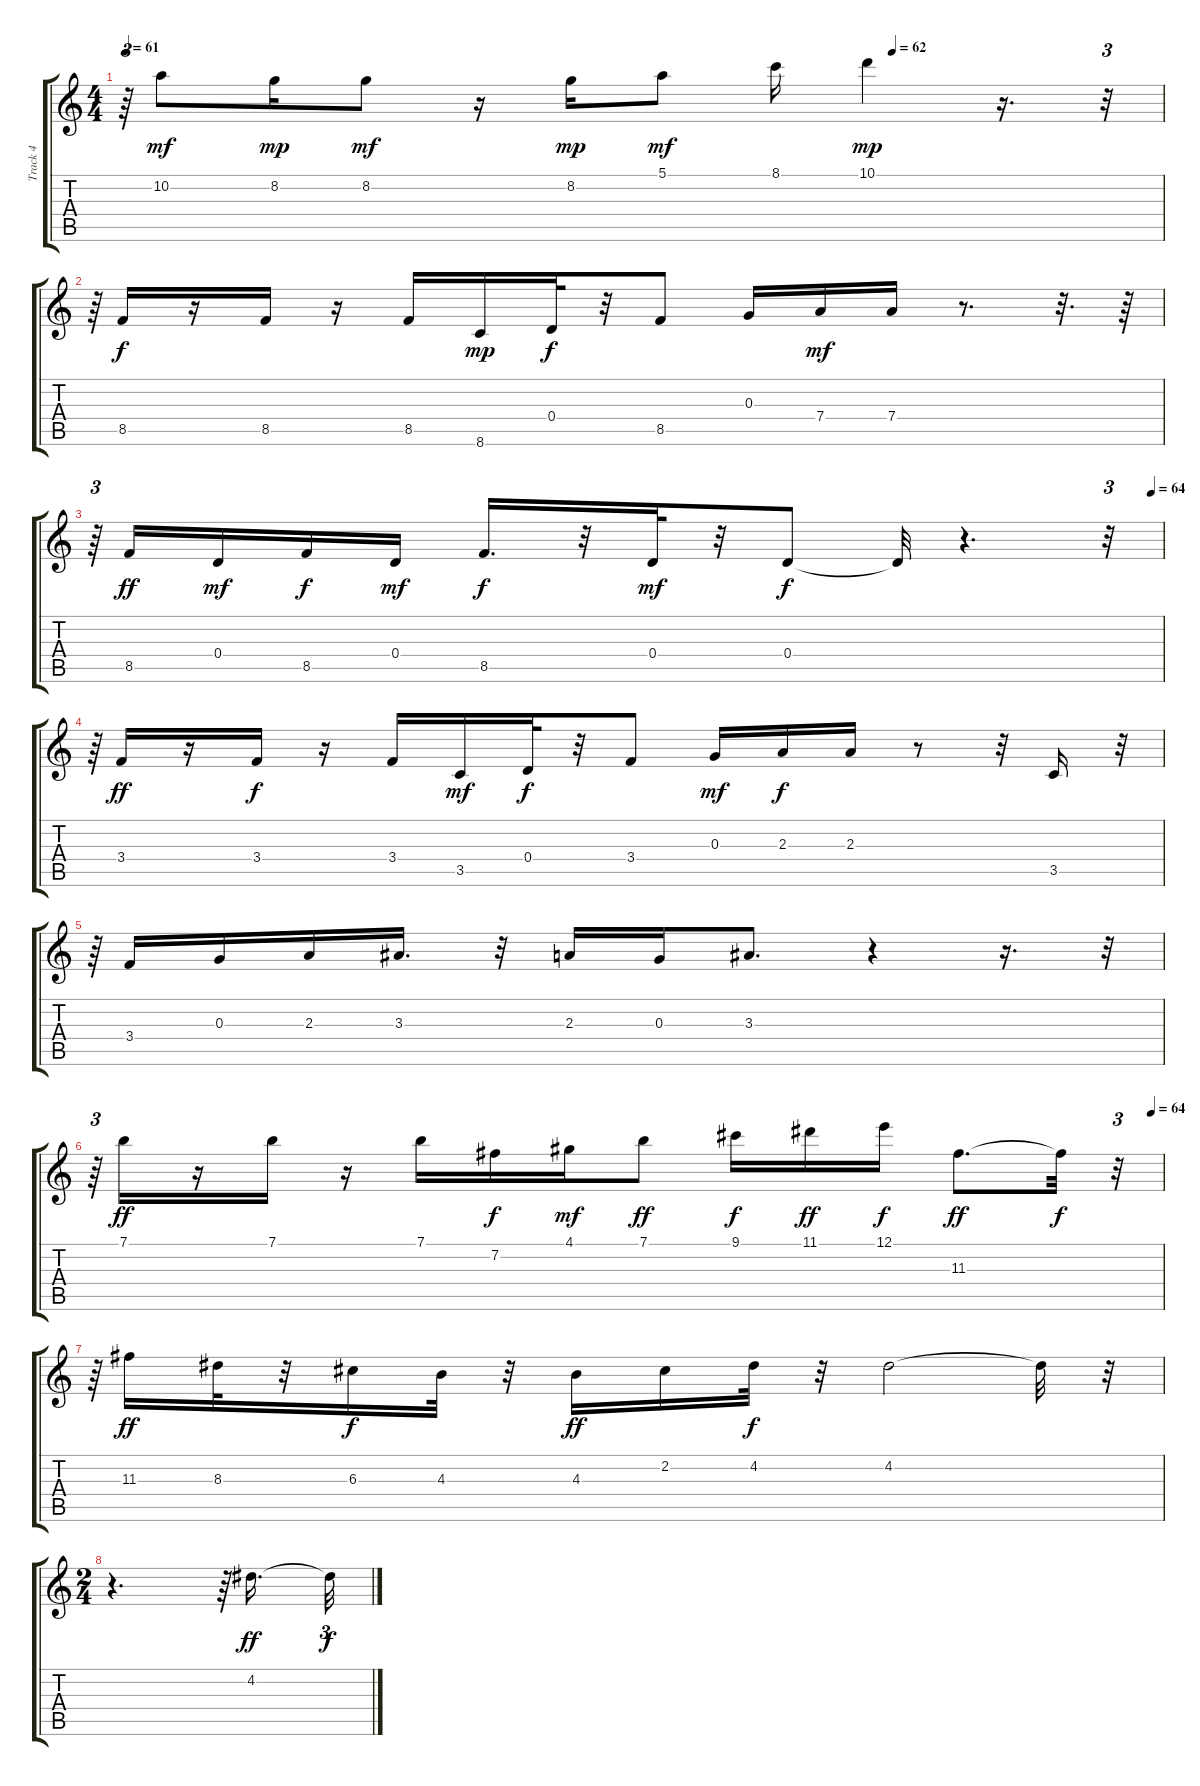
\track ("Track 4" "Track 4") {instrument acousticguitarnylon}
\staff {score tabs}
\tuning (E4 B3 G3 D3 A2 E2) {hide}
\ts (4 4)
\tempo 61
\tempo (62 0.7395833333333334)
\clef g2
\ks c
r.64{tu (3 2) dy f} 10.2.8{dy mf} 8.2.16{dy mp} 8.2.8{dy mf} r.16 8.2.16{dy mp} 5.1.8{dy mf} 8.1.16 10.1.4{dy mp} r.16{d} r.32{tu (3 2)} |
r.64{tu (3 2)} 8.5.16{dy f} r.16 8.5.16 r.16 8.5.16 8.6.16{dy mp} 0.4.32{dy f} r.32 8.5.8 0.3.16 7.4.16{dy mf} 7.4.16 r.8{d} r.32{d} r.64 |
\tempo (64 0.9895833333333334)
r.64{tu (3 2)} 8.5.16{dy ff} 0.4.16{dy mf} 8.5.16{dy f} 0.4.16{dy mf} 8.5.16{d dy f} r.32 0.4.32{dy mf} r.32 0.4.8{dy f} 0.4{t}.32 r.4{d} r.32{tu (3 2)} |
r.64{tu (3 2)} 3.4.16{dy ff} r.16 3.4.16{dy f} r.16 3.4.16 3.5.16{dy mf} 0.4.32{dy f} r.32 3.4.8 0.3.16{dy mf} 2.3.16{dy f} 2.3.16 r.8 r.32 3.5.16 r.32{tu (3 2)} |
r.64{tu (3 2)} 3.4.16 0.3.16 2.3.16 3.3.16{d} r.32 2.3.16 0.3.16 3.3.8{d} r.4 r.16{d} r.32{tu (3 2)} |
\tempo (64 0.9895833333333334)
r.64{tu (3 2)} 7.1.16{dy ff} r.16 7.1.16 r.16 7.1.16 7.2.16{dy f} 4.1.16{dy mf} 7.1.8{dy ff} 9.1.16{dy f} 11.1.16{dy ff} 12.1.16{dy f} 11.3.8{d dy ff} 11.3{t}.32{dy f} r.32{tu (3 2)} |
r.64{tu (3 2)} 11.3.16{dy ff} 8.3.32 r.32 6.3.16{dy f} 4.3.32 r.32 4.3.16{dy ff} 2.2.16 4.2.32{dy f} r.32 4.2.2 4.2{t}.32 r.32{tu (3 2)} |
\ts (2 4)
r.4{d} r.64{tu (3 2)} 4.2.16{d dy ff} 4.2{t}.32{tu (3 2) dy f}
